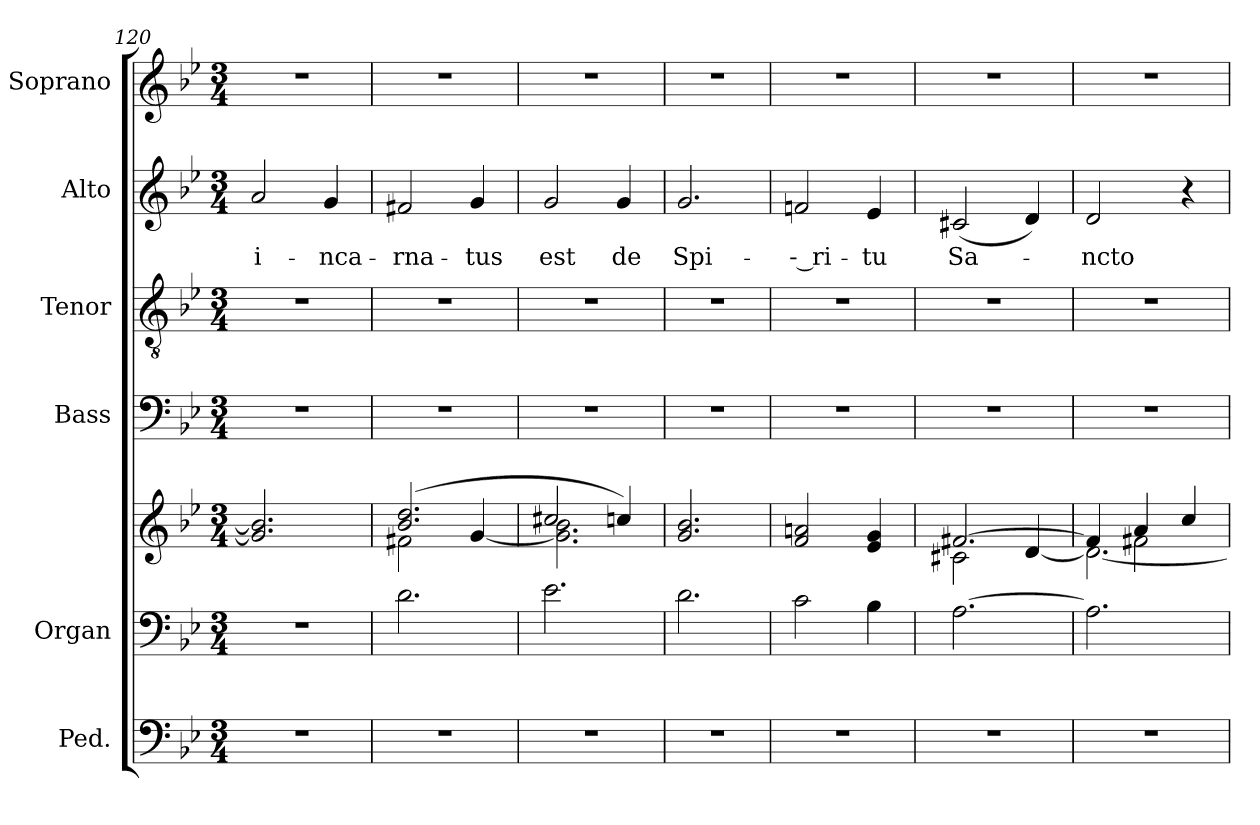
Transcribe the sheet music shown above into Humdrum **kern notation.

**kern	**kern	**kern	**kern	**kern	**kern	**text	**kern
*part6	*part5	*part5	*part4	*part3	*part2	*part2	*part1
*staff7	*staff6	*staff5	*staff4	*staff3	*staff2	*staff2	*staff1
*I"Ped.	*I"Organ	*	*I"Bass	*I"Tenor	*I"Alto	*	*I"Soprano
*	*I'Org.	*	*I'B.	*I'T.	*I'A.	*	*I'S.
*clefF4	*clefF4	*clefG2	*clefF4	*clefGv2	*clefG2	*	*clefG2
*	*	*	*	*ITrd7c12	*	*	*
*k[b-e-]	*k[b-e-]	*k[b-e-]	*k[b-e-]	*k[b-e-]	*k[b-e-]	*	*k[b-e-]
*B-:	*B-:	*B-:	*B-:	*B-:	*B-:	*	*B-:
*M3/4	*M3/4	*M3/4	*M3/4	*M3/4	*M3/4	*	*M3/4
=120	=120	=120	=120	=120	=120	=120	=120
!LO:N:vis=1	!LO:N:vis=1	!	!LO:N:vis=1	!LO:N:vis=1	!	!	!
!	!	!	!	!	!	!LO:LY:b:color=#000000	!LO:N:vis=1
2.r	2.r	2.gi/] 2.b-i]	2.r	2.r	2ai/	i-	2.r
!	!	!	!	!	!	!LO:LY:b:color=#000000	!
.	.	.	.	.	4gi/	-nca-	.
=121	=121	=121	=121	=121	=121	=121	=121
!LO:N:vis=1	!	!	!LO:N:vis=1	!LO:N:vis=1	!	!	!
*	*	*^	*	*	*	*	*
!	!	!	!	!	!	!	!LO:LY:b:color=#000000	!LO:N:vis=1
2.r	2.di\	(2.b-i/ 2.ddi	2f#Xi\	2.r	2.r	2f#Xi/	-rna-	2.r
!	!	!	!	!	!	!	!LO:LY:b:color=#000000	!
.	.	.	[4gi/	.	.	4gi/	-tus	.
=122	=122	=122	=122	=122	=122	=122	=122	=122
!LO:N:vis=1	!	!	!	!LO:N:vis=1	!LO:N:vis=1	!	!	!
!	!	!	!	!	!	!	!LO:LY:b:color=#000000	!LO:N:vis=1
2.r	2.e-i\	2cc#Xi/	2.gi\] 2.b-i	2.r	2.r	2gi/	est	2.r
!	!	!	!	!	!	!	!LO:LY:b:color=#000000	!
.	.	4ccni/)	.	.	.	4gi/	de	.
*	*	*v	*v	*	*	*	*	*
=123	=123	=123	=123	=123	=123	=123	=123
!LO:N:vis=1	!	!	!LO:N:vis=1	!LO:N:vis=1	!	!	!
!	!	!	!	!	!	!LO:LY:b:color=#000000	!LO:N:vis=1
2.r	2.di\	2.gi/ 2.b-i	2.r	2.r	2.gi/	Spi-	2.r
!!LO:PB:g=z
=124	=124	=124	=124	=124	=124	=124	=124
!LO:N:vis=1	!	!	!LO:N:vis=1	!LO:N:vis=1	!	!	!
!	!	!	!	!	!	!LO:LY:b:color=#000000	!LO:N:vis=1
2.r	2ci\	2fi/ 2ani	2.r	2.r	2fni/	-- ri-	2.r
!	!	!	!	!	!	!LO:LY:b:color=#000000	!
.	4B-i\	4e-i/ 4gi	.	.	4e-i/	-tu	.
=125	=125	=125	=125	=125	=125	=125	=125
!LO:N:vis=1	!	!	!LO:N:vis=1	!LO:N:vis=1	!	!	!
*	*	*^	*	*	*	*	*
!	!	!	!	!	!	!	!LO:LY:b:color=#000000	!LO:N:vis=1
2.r	[2.Ai\	[2.f#Xi/	2c#Xi\	2.r	2.r	(2c#Xi/	Sa-	2.r
.	.	.	[4di/	.	.	4di/)	.	.
=126	=126	=126	=126	=126	=126	=126	=126	=126
!LO:N:vis=1	!	!	!	!LO:N:vis=1	!LO:N:vis=1	!	!	!
*	*	*	*^	*	*	*	*	*
!	!	!	!	!	!	!	!	!LO:LY:b:color=#000000	!LO:N:vis=1
2.r	2.Ai\]	4f#i/]	2.di\_	4ryy	2.r	2.r	2di/	-ncto	2.r
.	.	4ai/	.	2f#Xi\	.	.	.	.	.
.	.	4cci/	.	.	.	.	4r	.	.
*	*	*v	*v	*v	*	*	*	*	*
=	=	=	=	=	=	=	=
*-	*-	*-	*-	*-	*-	*-	*-
